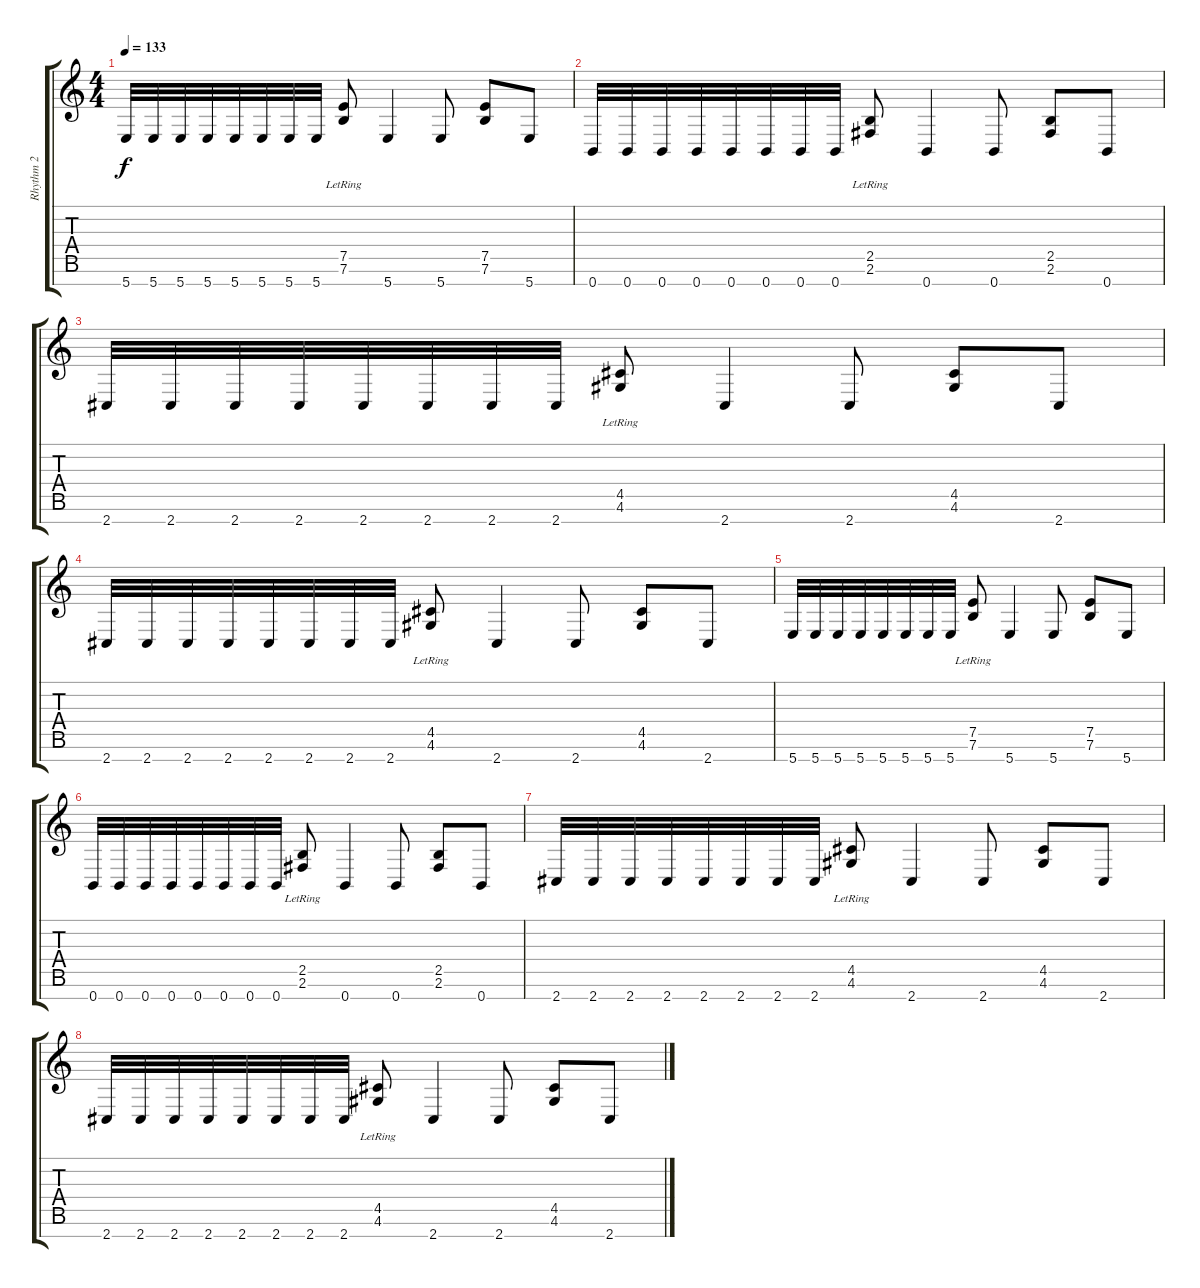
\track ("Rhythm 2" "Rhythm 2") {instrument overdrivenguitar}
\staff {score tabs}
\tuning (E4 B3 G3 D3 A2 E2 B1) {hide}
\ts (4 4)
\tempo 133
\clef g2
\ks c
5.7.32{dy f} 5.7.32 5.7.32 5.7.32 5.7.32 5.7.32 5.7.32 5.7.32 (7.5{lr} 7.6{lr}).8 5.7.4 5.7.8 (7.5 7.6).8 5.7.8 |
0.7.32 0.7.32 0.7.32 0.7.32 0.7.32 0.7.32 0.7.32 0.7.32 (2.5{lr} 2.6{lr}).8 0.7.4 0.7.8 (2.5 2.6).8 0.7.8 |
2.7.32 2.7.32 2.7.32 2.7.32 2.7.32 2.7.32 2.7.32 2.7.32 (4.5{lr} 4.6{lr}).8 2.7.4 2.7.8 (4.5 4.6).8 2.7.8 |
2.7.32 2.7.32 2.7.32 2.7.32 2.7.32 2.7.32 2.7.32 2.7.32 (4.5{lr} 4.6{lr}).8 2.7.4 2.7.8 (4.5 4.6).8 2.7.8 |
5.7.32 5.7.32 5.7.32 5.7.32 5.7.32 5.7.32 5.7.32 5.7.32 (7.5{lr} 7.6{lr}).8 5.7.4 5.7.8 (7.5 7.6).8 5.7.8 |
0.7.32 0.7.32 0.7.32 0.7.32 0.7.32 0.7.32 0.7.32 0.7.32 (2.5{lr} 2.6{lr}).8 0.7.4 0.7.8 (2.5 2.6).8 0.7.8 |
2.7.32 2.7.32 2.7.32 2.7.32 2.7.32 2.7.32 2.7.32 2.7.32 (4.5{lr} 4.6{lr}).8 2.7.4 2.7.8 (4.5 4.6).8 2.7.8 |
2.7.32 2.7.32 2.7.32 2.7.32 2.7.32 2.7.32 2.7.32 2.7.32 (4.5{lr} 4.6{lr}).8 2.7.4 2.7.8 (4.5 4.6).8 2.7.8
